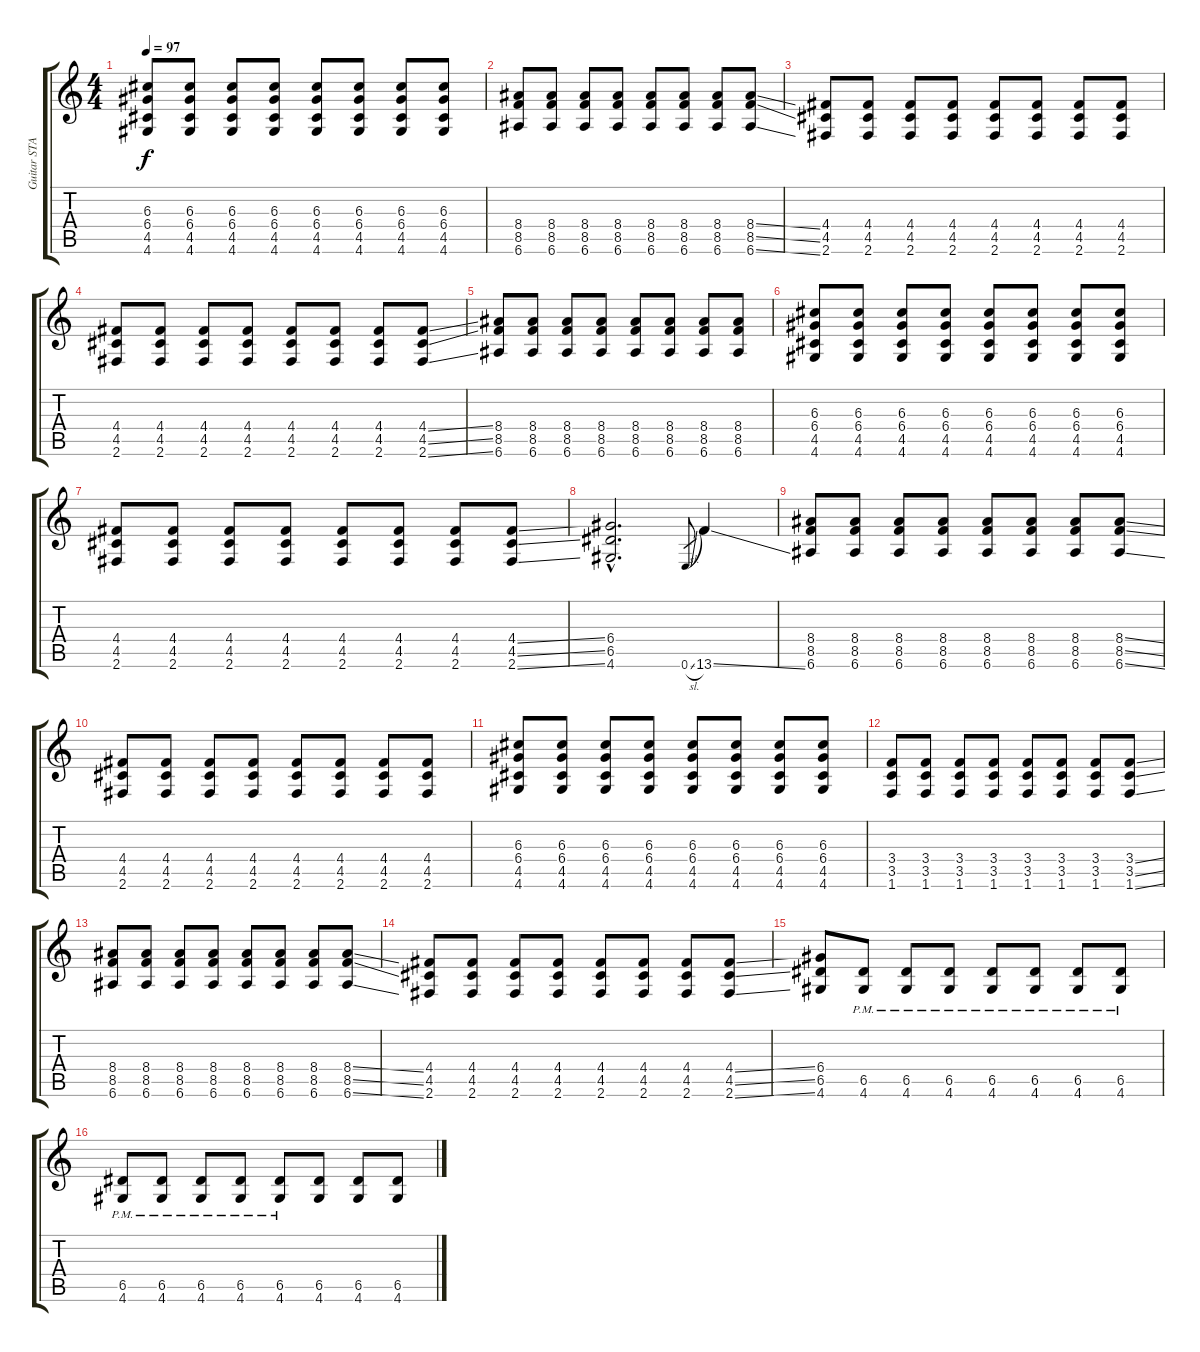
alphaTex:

\track ("Guitar STANDARD TWO" "Guitar STA") {instrument overdrivenguitar}
\staff {score tabs}
\tuning (E4 B3 G3 D3 A2 E2) {hide}
\ts (4 4)
\tempo 97
\clef g2
\ks c
(6.3 6.4 4.5 4.6).8{dy f} (6.3 6.4 4.5 4.6).8 (6.3 6.4 4.5 4.6).8 (6.3 6.4 4.5 4.6).8 (6.3 6.4 4.5 4.6).8 (6.3 6.4 4.5 4.6).8 (6.3 6.4 4.5 4.6).8 (6.3 6.4 4.5 4.6).8 |
(8.4 8.5 6.6).8 (8.4 8.5 6.6).8 (8.4 8.5 6.6).8 (8.4 8.5 6.6).8 (8.4 8.5 6.6).8 (8.4 8.5 6.6).8 (8.4 8.5 6.6).8 (8.4{ss} 8.5{ss} 6.6{ss}).8 |
(4.4 4.5 2.6).8 (4.4 4.5 2.6).8 (4.4 4.5 2.6).8 (4.4 4.5 2.6).8 (4.4 4.5 2.6).8 (4.4 4.5 2.6).8 (4.4 4.5 2.6).8 (4.4 4.5 2.6).8 |
(4.4 4.5 2.6).8 (4.4 4.5 2.6).8 (4.4 4.5 2.6).8 (4.4 4.5 2.6).8 (4.4 4.5 2.6).8 (4.4 4.5 2.6).8 (4.4 4.5 2.6).8 (4.4{ss} 4.5{ss} 2.6{ss}).8 |
(8.4 8.5 6.6).8 (8.4 8.5 6.6).8 (8.4 8.5 6.6).8 (8.4 8.5 6.6).8 (8.4 8.5 6.6).8 (8.4 8.5 6.6).8 (8.4 8.5 6.6).8 (8.4 8.5 6.6).8 |
(6.3 6.4 4.5 4.6).8 (6.3 6.4 4.5 4.6).8 (6.3 6.4 4.5 4.6).8 (6.3 6.4 4.5 4.6).8 (6.3 6.4 4.5 4.6).8 (6.3 6.4 4.5 4.6).8 (6.3 6.4 4.5 4.6).8 (6.3 6.4 4.5 4.6).8 |
(4.4 4.5 2.6).8 (4.4 4.5 2.6).8 (4.4 4.5 2.6).8 (4.4 4.5 2.6).8 (4.4 4.5 2.6).8 (4.4 4.5 2.6).8 (4.4 4.5 2.6).8 (4.4{ss} 4.5{ss} 2.6{ss}).8 |
(6.4{hac} 6.5{hac} 4.6{hac}).2{d volume 10} 0.6{sl}.8{gr} 13.6{ss}.4{volume 16} |
(8.4 8.5 6.6).8 (8.4 8.5 6.6).8 (8.4 8.5 6.6).8 (8.4 8.5 6.6).8 (8.4 8.5 6.6).8 (8.4 8.5 6.6).8 (8.4 8.5 6.6).8 (8.4{ss} 8.5{ss} 6.6{ss}).8 |
(4.4 4.5 2.6).8 (4.4 4.5 2.6).8 (4.4 4.5 2.6).8 (4.4 4.5 2.6).8 (4.4 4.5 2.6).8 (4.4 4.5 2.6).8 (4.4 4.5 2.6).8 (4.4 4.5 2.6).8 |
(6.3 6.4 4.5 4.6).8 (6.3 6.4 4.5 4.6).8 (6.3 6.4 4.5 4.6).8 (6.3 6.4 4.5 4.6).8 (6.3 6.4 4.5 4.6).8 (6.3 6.4 4.5 4.6).8 (6.3 6.4 4.5 4.6).8 (6.3 6.4 4.5 4.6).8 |
(3.4 3.5 1.6).8 (3.4 3.5 1.6).8 (3.4 3.5 1.6).8 (3.4 3.5 1.6).8 (3.4 3.5 1.6).8 (3.4 3.5 1.6).8 (3.4 3.5 1.6).8 (3.4{ss} 3.5{ss} 1.6{ss}).8 |
(8.4 8.5 6.6).8 (8.4 8.5 6.6).8 (8.4 8.5 6.6).8 (8.4 8.5 6.6).8 (8.4 8.5 6.6).8 (8.4 8.5 6.6).8 (8.4 8.5 6.6).8 (8.4{ss} 8.5{ss} 6.6{ss}).8 |
(4.4 4.5 2.6).8 (4.4 4.5 2.6).8 (4.4 4.5 2.6).8 (4.4 4.5 2.6).8 (4.4 4.5 2.6).8 (4.4 4.5 2.6).8 (4.4 4.5 2.6).8 (4.4{ss} 4.5{ss} 2.6{ss}).8 |
(6.4 6.5 4.6).8 (6.5{pm} 4.6{pm}).8 (6.5{pm} 4.6{pm}).8 (6.5{pm} 4.6{pm}).8 (6.5{pm} 4.6{pm}).8 (6.5{pm} 4.6{pm}).8 (6.5{pm} 4.6{pm}).8 (6.5{pm} 4.6{pm}).8 |
(6.5{pm} 4.6{pm}).8 (6.5{pm} 4.6{pm}).8 (6.5{pm} 4.6{pm}).8 (6.5{pm} 4.6{pm}).8 (6.5{pm} 4.6{pm}).8 (6.5 4.6).8 (6.5 4.6).8 (6.5 4.6).8
